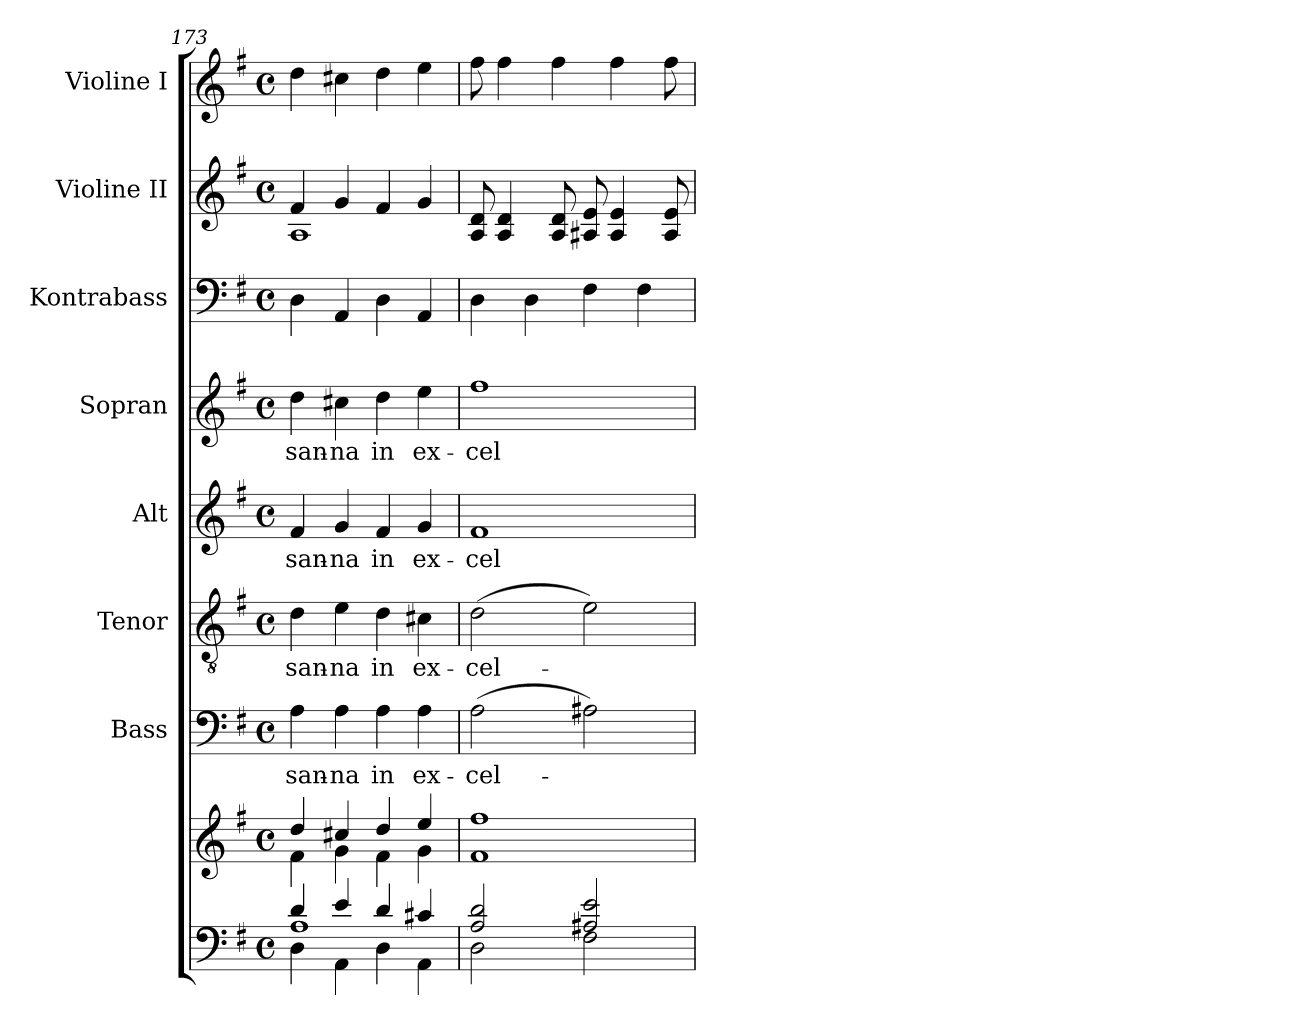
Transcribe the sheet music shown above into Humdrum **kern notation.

**kern	**kern	**kern	**text	**kern	**text	**kern	**text	**kern	**text	**kern	**kern	**kern
*part8	*part8	*part7	*part7	*part6	*part6	*part5	*part5	*part4	*part4	*part3	*part2	*part1
*staff9	*staff8	*staff7	*staff7	*staff6	*staff6	*staff5	*staff5	*staff4	*staff4	*staff3	*staff2	*staff1
*	*	*I"Bass	*	*I"Tenor	*	*I"Alt	*	*I"Sopran	*	*I"Kontrabass	*I"Violine II	*I"Violine I
*	*	*I'B.	*	*I'T.	*	*I'A.	*	*I'S.	*	*I'Kb.	*I'Vl. II	*I'Vl. I
*clefF4	*clefG2	*clefF4	*	*clefGv2	*	*clefG2	*	*clefG2	*	*clefF4	*clefG2	*clefG2
*	*	*	*	*	*	*	*	*	*	*ITrd7c12	*	*
*k[f#]	*k[f#]	*k[f#]	*	*k[f#]	*	*k[f#]	*	*k[f#]	*	*k[f#]	*k[f#]	*k[f#]
*G:	*G:	*G:	*	*G:	*	*G:	*	*G:	*	*G:	*G:	*G:
*M4/4	*M4/4	*M4/4	*	*M4/4	*	*M4/4	*	*M4/4	*	*M4/4	*M4/4	*M4/4
*met(c)	*met(c)	*met(c)	*	*met(c)	*	*met(c)	*	*met(c)	*	*met(c)	*met(c)	*met(c)
=173	=173	=173	=173	=173	=173	=173	=173	=173	=173	=173	=173	=173
*^	*^	*	*	*	*	*	*	*	*	*	*	*
*	*^	*	*	*	*	*	*	*	*	*	*	*	*	*
!	!	!	!	!	!	!LO:LY:b	!	!LO:LY:b	!	!LO:LY:b	!	!LO:LY:b	!	!	!
*	*	*	*	*	*	*	*	*	*	*	*	*	*	*^	*
4d/	4D\	1A	4dd/	4f#\	4A\	-san-	4d\	-san-	4f#/	-san-	4dd\	-san-	4DD\	4f#/	1A	4dd\
!	!	!	!	!	!	!LO:LY:b	!	!LO:LY:b	!	!LO:LY:b	!	!LO:LY:b	!	!	!	!
4e/	4AA\	.	4cc#X/	4g\	4A\	-na	4e\	-na	4g/	-na	4cc#X\	-na	4AAA/	4g/	.	4cc#X\
!	!	!	!	!	!	!LO:LY:b	!	!LO:LY:b	!	!LO:LY:b	!	!LO:LY:b	!	!	!	!
4d/	4D\	.	4dd/	4f#\	4A\	in	4d\	in	4f#/	in	4dd\	in	4DD\	4f#/	.	4dd\
!	!	!	!	!	!	!LO:LY:b	!	!LO:LY:b	!	!LO:LY:b	!	!LO:LY:b	!	!	!	!
4c#X/	4AA\	.	4ee/	4g\	4A\	ex-	4c#X\	ex-	4g/	ex-	4ee\	ex-	4AAA/	4g/	.	4ee\
*	*v	*v	*	*	*	*	*	*	*	*	*	*	*	*v	*v	*
=174	=174	=174	=174	=174	=174	=174	=174	=174	=174	=174	=174	=174	=174	=174
!	!	!	!	!	!LO:LY:b	!	!LO:LY:b	!	!LO:LY:b	!	!LO:LY:b	!	!	!
2A/ 2d/	2D\	1ff#	1f#	(>2A\	-cel-	(>2d\	-cel-	1f#	-cel-	1ff#	-cel-	4DD\	8A/ 8d/	8ff#\
.	.	.	.	.	.	.	.	.	.	.	.	.	4A/ 4d/	4ff#\
.	.	.	.	.	.	.	.	.	.	.	.	4DD\	.	.
.	.	.	.	.	.	.	.	.	.	.	.	.	8A/ 8d/	4ff#\
2A#X/ 2e/	2F#\	.	.	2A#X\)	.	2e\)	.	.	.	.	.	4FF#\	8A#X/ 8e/	.
.	.	.	.	.	.	.	.	.	.	.	.	.	4A#/ 4e/	4ff#\
.	.	.	.	.	.	.	.	.	.	.	.	4FF#\	.	.
.	.	.	.	.	.	.	.	.	.	.	.	.	8A#/ 8e/	8ff#\
*v	*v	*	*	*	*	*	*	*	*	*	*	*	*	*
*	*v	*v	*	*	*	*	*	*	*	*	*	*	*
=	=	=	=	=	=	=	=	=	=	=	=	=
*-	*-	*-	*-	*-	*-	*-	*-	*-	*-	*-	*-	*-
